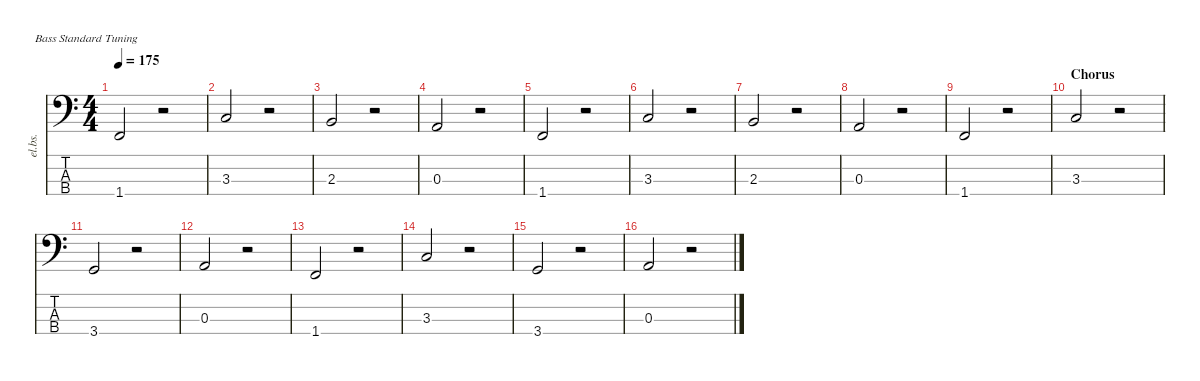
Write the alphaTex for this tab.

\defaultSystemsLayout 4
\hideDynamics
\bracketExtendMode nobrackets
\otherSystemsTrackNameOrientation horizontal
\track ("Track 3" "el.bs.") {instrument electricbassfinger}
\staff {score tabs}
\tuning (G2 D2 A1 E1)
\ts (4 4)
\tempo 175
\clef f4
\ks c
1.4.2{dy f beam Up} r.2{beam Up} |
3.3.2{beam Up} r.2{beam Up} |
2.3.2{beam Up} r.2{beam Up} |
0.3.2{beam Up} r.2{beam Up} |
1.4.2{beam Up} r.2{beam Up} |
3.3.2{beam Up} r.2{beam Up} |
2.3.2{beam Up} r.2{beam Up} |
0.3.2{beam Up} r.2{beam Up} |
1.4.2{beam Up} r.2{beam Up} |
\section ("" "Chorus")
3.3.2{beam Up} r.2{beam Up} |
3.4.2{beam Up} r.2{beam Up} |
0.3.2{beam Up} r.2{beam Up} |
1.4.2{beam Up} r.2{beam Up} |
3.3.2{beam Up} r.2{beam Up} |
3.4.2{beam Up} r.2{beam Up} |
0.3.2{beam Up} r.2{beam Up}
